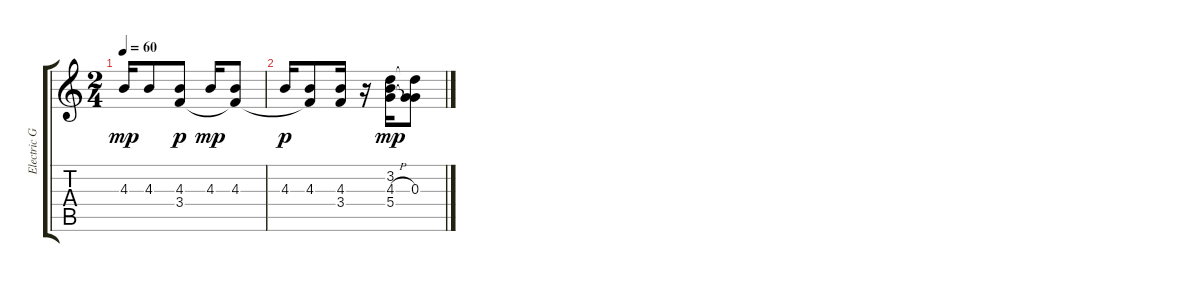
\track ("Electric Guitar (2)" "Electric G") {instrument electricguitarjazz}
\staff {score tabs}
\tuning (E4 B3 G3 D3 A2 E2) {hide}
\ts (2 4)
\tempo 60
\clef g2
\ks c
4.3.16{dy mp} 4.3.8 (4.3 3.4).8{dy p} 4.3.16{dy mp} (4.3 3.4{t}).8 |
4.3.16{dy p} (4.3 3.4{t}).8 (4.3 3.4).16 r.16 (3.2 4.3{h} 5.4).16{dy mp} (3.2{t} 0.3 5.4{t}).8
